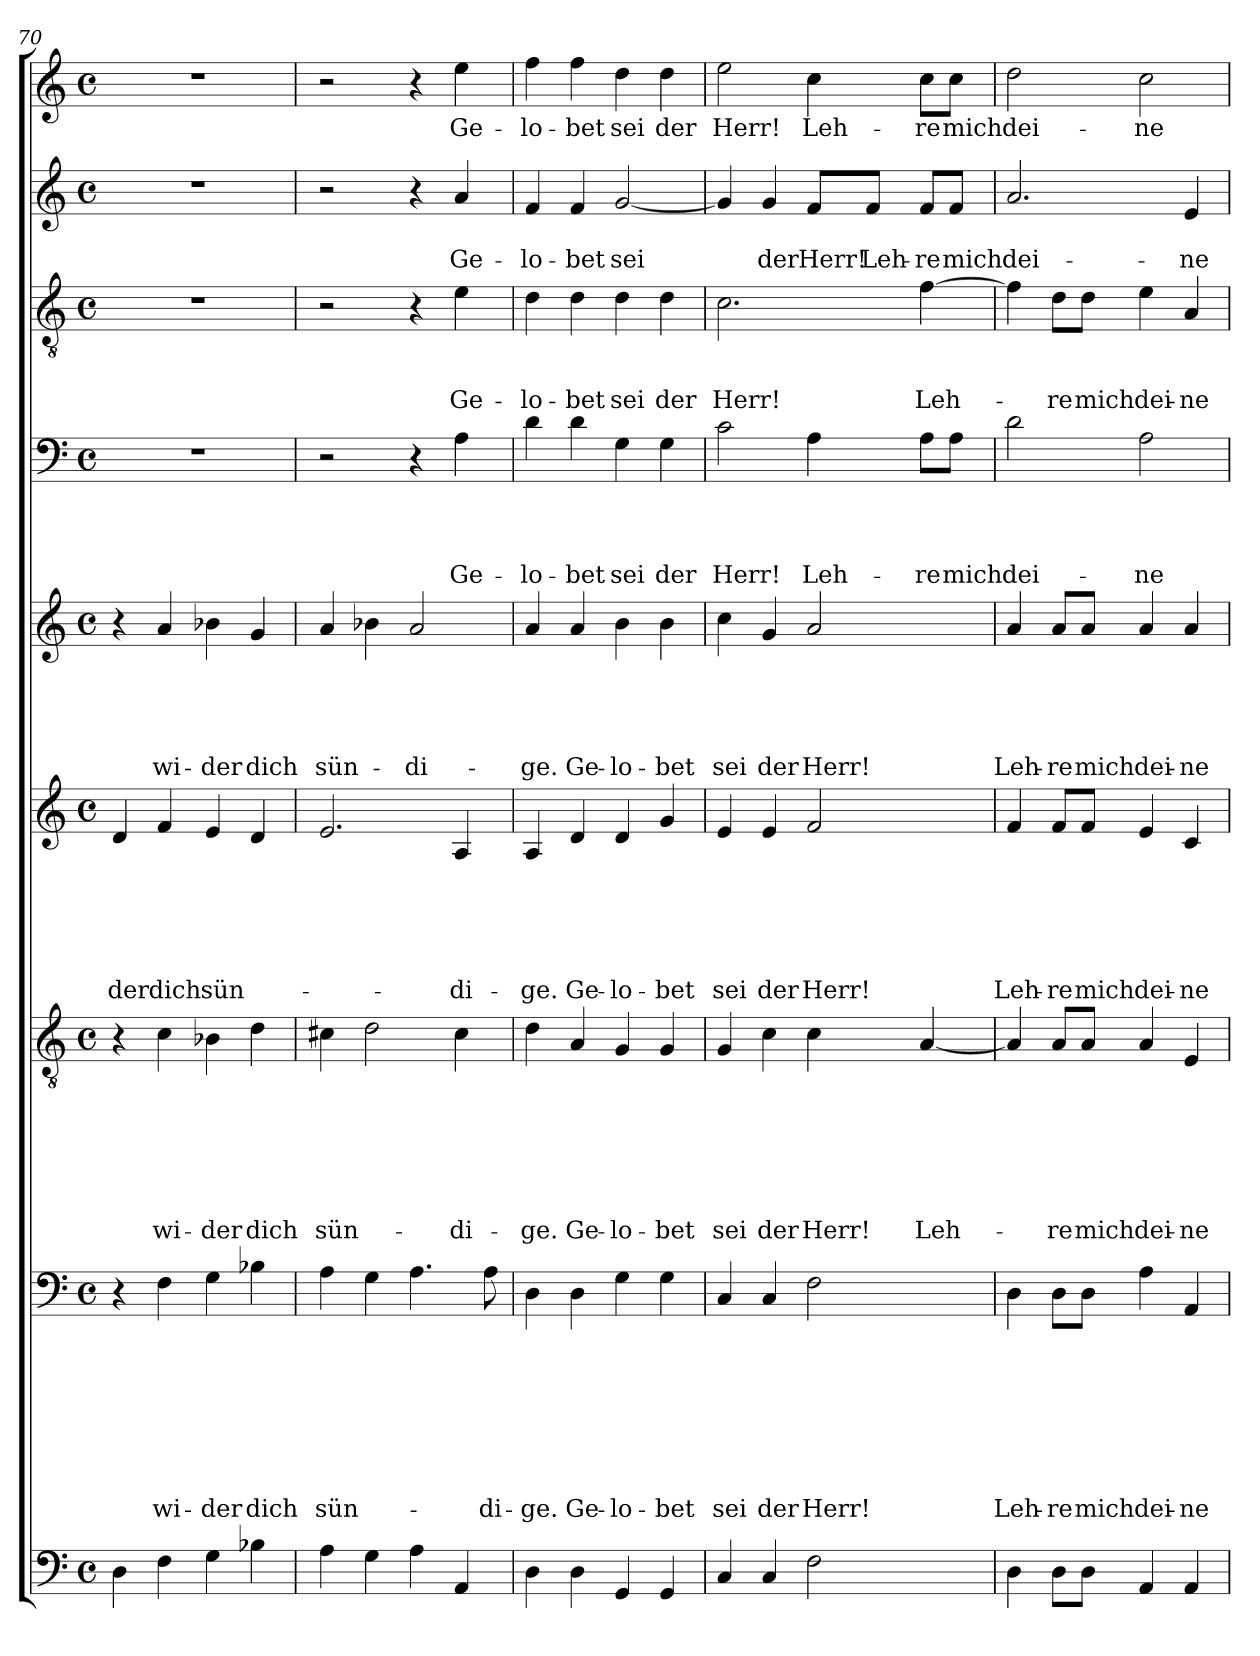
**kern	**kern	**text	**text	**text	**text	**text	**text	**text	**text	**kern	**text	**text	**text	**text	**text	**text	**text	**kern	**text	**text	**text	**text	**text	**text	**kern	**text	**text	**text	**text	**text	**kern	**text	**text	**text	**text	**kern	**text	**text	**text	**kern	**text	**text	**kern	**text
*part9	*part8	*part8	*part8	*part8	*part8	*part8	*part8	*part8	*part8	*part7	*part7	*part7	*part7	*part7	*part7	*part7	*part7	*part6	*part6	*part6	*part6	*part6	*part6	*part6	*part5	*part5	*part5	*part5	*part5	*part5	*part4	*part4	*part4	*part4	*part4	*part3	*part3	*part3	*part3	*part2	*part2	*part2	*part1	*part1
*staff9	*staff8	*staff8	*staff8	*staff8	*staff8	*staff8	*staff8	*staff8	*staff8	*staff7	*staff7	*staff7	*staff7	*staff7	*staff7	*staff7	*staff7	*staff6	*staff6	*staff6	*staff6	*staff6	*staff6	*staff6	*staff5	*staff5	*staff5	*staff5	*staff5	*staff5	*staff4	*staff4	*staff4	*staff4	*staff4	*staff3	*staff3	*staff3	*staff3	*staff2	*staff2	*staff2	*staff1	*staff1
*clefF4	*clefF4	*	*	*	*	*	*	*	*	*clefGv2	*	*	*	*	*	*	*	*clefG2	*	*	*	*	*	*	*clefG2	*	*	*	*	*	*clefF4	*	*	*	*	*clefGv2	*	*	*	*clefG2	*	*	*clefG2	*
*k[]	*k[]	*	*	*	*	*	*	*	*	*k[]	*	*	*	*	*	*	*	*k[]	*	*	*	*	*	*	*k[]	*	*	*	*	*	*k[]	*	*	*	*	*k[]	*	*	*	*k[]	*	*	*k[]	*
*C:	*C:	*	*	*	*	*	*	*	*	*C:	*	*	*	*	*	*	*	*C:	*	*	*	*	*	*	*C:	*	*	*	*	*	*C:	*	*	*	*	*C:	*	*	*	*C:	*	*	*C:	*
*M4/4	*M4/4	*	*	*	*	*	*	*	*	*M4/4	*	*	*	*	*	*	*	*M4/4	*	*	*	*	*	*	*M4/4	*	*	*	*	*	*M4/4	*	*	*	*	*M4/4	*	*	*	*M4/4	*	*	*M4/4	*
*met(c)	*met(c)	*	*	*	*	*	*	*	*	*met(c)	*	*	*	*	*	*	*	*met(c)	*	*	*	*	*	*	*met(c)	*	*	*	*	*	*met(c)	*	*	*	*	*met(c)	*	*	*	*met(c)	*	*	*met(c)	*
=70	=70	=70	=70	=70	=70	=70	=70	=70	=70	=70	=70	=70	=70	=70	=70	=70	=70	=70	=70	=70	=70	=70	=70	=70	=70	=70	=70	=70	=70	=70	=70	=70	=70	=70	=70	=70	=70	=70	=70	=70	=70	=70	=70	=70
!	!	!	!	!	!	!	!	!	!	!	!	!	!	!	!	!	!	!	!	!	!	!	!	!LO:LY:b	!	!	!	!	!	!	!	!	!	!	!	!	!	!	!	!	!	!	!	!
4D\	4r	.	.	.	.	.	.	.	.	4r	.	.	.	.	.	.	.	4d/	.	.	.	.	.	-der	4r	.	.	.	.	.	1r	.	.	.	.	1r	.	.	.	1r	.	.	1r	.
!	!	!	!	!	!	!	!	!	!LO:LY:b	!	!	!	!	!	!	!	!LO:LY:b	!	!	!	!	!	!	!LO:LY:b	!	!	!	!	!	!LO:LY:b	!	!	!	!	!	!	!	!	!	!	!	!	!	!
4F\	4F\	.	.	.	.	.	.	.	wi-	4c\	.	.	.	.	.	.	wi-	4f/	.	.	.	.	.	dich	4a/	.	.	.	.	wi-	.	.	.	.	.	.	.	.	.	.	.	.	.	.
!	!	!	!	!	!	!	!	!	!LO:LY:b	!	!	!	!	!	!	!	!LO:LY:b	!	!	!	!	!	!	!LO:LY:b	!	!	!	!	!	!LO:LY:b	!	!	!	!	!	!	!	!	!	!	!	!	!	!
4G\	4G\	.	.	.	.	.	.	.	-der	4B-X\	.	.	.	.	.	.	-der	4e/	.	.	.	.	.	sün-	4b-X\	.	.	.	.	-der	.	.	.	.	.	.	.	.	.	.	.	.	.	.
!	!	!	!	!	!	!	!	!	!LO:LY:b	!	!	!	!	!	!	!	!LO:LY:b	!	!	!	!	!	!	!	!	!	!	!	!	!LO:LY:b	!	!	!	!	!	!	!	!	!	!	!	!	!	!
4B-X\	4B-X\	.	.	.	.	.	.	.	dich	4d\	.	.	.	.	.	.	dich	4d/	.	.	.	.	.	.	4g/	.	.	.	.	dich	.	.	.	.	.	.	.	.	.	.	.	.	.	.
=71	=71	=71	=71	=71	=71	=71	=71	=71	=71	=71	=71	=71	=71	=71	=71	=71	=71	=71	=71	=71	=71	=71	=71	=71	=71	=71	=71	=71	=71	=71	=71	=71	=71	=71	=71	=71	=71	=71	=71	=71	=71	=71	=71	=71
!	!	!	!	!	!	!	!	!	!LO:LY:b	!	!	!	!	!	!	!	!LO:LY:b	!	!	!	!	!	!	!	!	!	!	!	!	!LO:LY:b	!	!	!	!	!	!	!	!	!	!	!	!	!	!
4A\	4A\	.	.	.	.	.	.	.	sün-	4c#X\	.	.	.	.	.	.	sün-	2.e/	.	.	.	.	.	.	4a/	.	.	.	.	sün-	2r	.	.	.	.	2r	.	.	.	2r	.	.	2r	.
4G\	4G\	.	.	.	.	.	.	.	.	2d\	.	.	.	.	.	.	.	.	.	.	.	.	.	.	4b-X\	.	.	.	.	.	.	.	.	.	.	.	.	.	.	.	.	.	.	.
!	!	!	!	!	!	!	!	!	!	!	!	!	!	!	!	!	!	!	!	!	!	!	!	!	!	!	!	!	!	!LO:LY:b	!	!	!	!	!	!	!	!	!	!	!	!	!	!
4A\	4.A\	.	.	.	.	.	.	.	.	.	.	.	.	.	.	.	.	.	.	.	.	.	.	.	2a/	.	.	.	.	-di-	4r	.	.	.	.	4r	.	.	.	4r	.	.	4r	.
!	!	!	!	!	!	!	!	!	!	!	!	!	!	!	!	!	!LO:LY:b	!	!	!	!	!	!	!LO:LY:b	!	!	!	!	!	!	!	!	!	!	!LO:LY:b	!	!	!	!LO:LY:b	!	!	!LO:LY:b	!	!LO:LY:b
4AA/	.	.	.	.	.	.	.	.	.	4c#\	.	.	.	.	.	.	-di-	4A/	.	.	.	.	.	-di-	.	.	.	.	.	.	4A\	.	.	.	Ge-	4e\	.	.	Ge-	4a/	.	Ge-	4ee\	Ge-
!	!	!	!	!	!	!	!	!	!LO:LY:b	!	!	!	!	!	!	!	!	!	!	!	!	!	!	!	!	!	!	!	!	!	!	!	!	!	!	!	!	!	!	!	!	!	!	!
.	8A\	.	.	.	.	.	.	.	-di-	.	.	.	.	.	.	.	.	.	.	.	.	.	.	.	.	.	.	.	.	.	.	.	.	.	.	.	.	.	.	.	.	.	.	.
=72	=72	=72	=72	=72	=72	=72	=72	=72	=72	=72	=72	=72	=72	=72	=72	=72	=72	=72	=72	=72	=72	=72	=72	=72	=72	=72	=72	=72	=72	=72	=72	=72	=72	=72	=72	=72	=72	=72	=72	=72	=72	=72	=72	=72
!	!	!	!	!	!	!	!	!	!LO:LY:b	!	!	!	!	!	!	!	!LO:LY:b	!	!	!	!	!	!	!LO:LY:b	!	!	!	!	!	!LO:LY:b	!	!	!	!	!LO:LY:b	!	!	!	!LO:LY:b	!	!	!LO:LY:b	!	!LO:LY:b
4D\	4D\	.	.	.	.	.	.	.	-ge.	4d\	.	.	.	.	.	.	-ge.	4A/	.	.	.	.	.	-ge.	4a/	.	.	.	.	-ge.	4d\	.	.	.	-lo-	4d\	.	.	-lo-	4f/	.	-lo-	4ff\	-lo-
!	!	!	!	!	!	!	!	!	!LO:LY:b	!	!	!	!	!	!	!	!LO:LY:b	!	!	!	!	!	!	!LO:LY:b	!	!	!	!	!	!LO:LY:b	!	!	!	!	!LO:LY:b	!	!	!	!LO:LY:b	!	!	!LO:LY:b	!	!LO:LY:b
4D\	4D\	.	.	.	.	.	.	.	Ge-	4A/	.	.	.	.	.	.	Ge-	4d/	.	.	.	.	.	Ge-	4a/	.	.	.	.	Ge-	4d\	.	.	.	-bet	4d\	.	.	-bet	4f/	.	-bet	4ff\	-bet
!	!	!	!	!	!	!	!	!	!LO:LY:b	!	!	!	!	!	!	!	!LO:LY:b	!	!	!	!	!	!	!LO:LY:b	!	!	!	!	!	!LO:LY:b	!	!	!	!	!LO:LY:b	!	!	!	!LO:LY:b	!	!	!LO:LY:b	!	!LO:LY:b
4GG/	4G\	.	.	.	.	.	.	.	-lo-	4G/	.	.	.	.	.	.	-lo-	4d/	.	.	.	.	.	-lo-	4b\	.	.	.	.	-lo-	4G\	.	.	.	sei	4d\	.	.	sei	[2g/	.	sei	4dd\	sei
!	!	!	!	!	!	!	!	!	!LO:LY:b	!	!	!	!	!	!	!	!LO:LY:b	!	!	!	!	!	!	!LO:LY:b	!	!	!	!	!	!LO:LY:b	!	!	!	!	!LO:LY:b	!	!	!	!LO:LY:b	!	!	!	!	!LO:LY:b
4GG/	4G\	.	.	.	.	.	.	.	-bet	4G/	.	.	.	.	.	.	-bet	4g/	.	.	.	.	.	-bet	4b\	.	.	.	.	-bet	4G\	.	.	.	der	4d\	.	.	der	.	.	.	4dd\	der
=73	=73	=73	=73	=73	=73	=73	=73	=73	=73	=73	=73	=73	=73	=73	=73	=73	=73	=73	=73	=73	=73	=73	=73	=73	=73	=73	=73	=73	=73	=73	=73	=73	=73	=73	=73	=73	=73	=73	=73	=73	=73	=73	=73	=73
!	!	!	!	!	!	!	!	!	!LO:LY:b	!	!	!	!	!	!	!	!LO:LY:b	!	!	!	!	!	!	!LO:LY:b	!	!	!	!	!	!LO:LY:b	!	!	!	!	!LO:LY:b	!	!	!	!LO:LY:b	!	!	!	!	!LO:LY:b
4C/	4C/	.	.	.	.	.	.	.	sei	4G/	.	.	.	.	.	.	sei	4e/	.	.	.	.	.	sei	4cc\	.	.	.	.	sei	2c\	.	.	.	Herr!	2.c\	.	.	Herr!	4g/]	.	.	2ee\	Herr!
!	!	!	!	!	!	!	!	!	!LO:LY:b	!	!	!	!	!	!	!	!LO:LY:b	!	!	!	!	!	!	!LO:LY:b	!	!	!	!	!	!LO:LY:b	!	!	!	!	!	!	!	!	!	!	!	!LO:LY:b	!	!
4C/	4C/	.	.	.	.	.	.	.	der	4c\	.	.	.	.	.	.	der	4e/	.	.	.	.	.	der	4g/	.	.	.	.	der	.	.	.	.	.	.	.	.	.	4g/	.	der	.	.
!	!	!	!	!	!	!	!	!	!LO:LY:b	!	!	!	!	!	!	!	!LO:LY:b	!	!	!	!	!	!	!LO:LY:b	!	!	!	!	!	!LO:LY:b	!	!	!	!	!LO:LY:b	!	!	!	!	!	!	!LO:LY:b	!	!LO:LY:b
2F\	2F\	.	.	.	.	.	.	.	Herr!	4c\	.	.	.	.	.	.	Herr!	2f/	.	.	.	.	.	Herr!	2a/	.	.	.	.	Herr!	4A\	.	.	.	Leh-	.	.	.	.	8f/L	.	Herr!	4cc\	Leh-
!	!	!	!	!	!	!	!	!	!	!	!	!	!	!	!	!	!	!	!	!	!	!	!	!	!	!	!	!	!	!	!	!	!	!	!	!	!	!	!	!	!	!LO:LY:b	!	!
.	.	.	.	.	.	.	.	.	.	.	.	.	.	.	.	.	.	.	.	.	.	.	.	.	.	.	.	.	.	.	.	.	.	.	.	.	.	.	.	8f/J	.	Leh-	.	.
!	!	!	!	!	!	!	!	!	!	!	!	!	!	!	!	!	!LO:LY:b	!	!	!	!	!	!	!	!	!	!	!	!	!	!	!	!	!	!LO:LY:b	!	!	!	!LO:LY:b	!	!	!LO:LY:b	!	!LO:LY:b
.	.	.	.	.	.	.	.	.	.	[4A/	.	.	.	.	.	.	Leh-	.	.	.	.	.	.	.	.	.	.	.	.	.	8A\L	.	.	.	-re	[4f\	.	.	Leh-	8f/L	.	-re	8cc\L	-re
!	!	!	!	!	!	!	!	!	!	!	!	!	!	!	!	!	!	!	!	!	!	!	!	!	!	!	!	!	!	!	!	!	!	!	!LO:LY:b	!	!	!	!	!	!	!LO:LY:b	!	!LO:LY:b
.	.	.	.	.	.	.	.	.	.	.	.	.	.	.	.	.	.	.	.	.	.	.	.	.	.	.	.	.	.	.	8A\J	.	.	.	mich	.	.	.	.	8f/J	.	mich	8cc\J	mich
=74	=74	=74	=74	=74	=74	=74	=74	=74	=74	=74	=74	=74	=74	=74	=74	=74	=74	=74	=74	=74	=74	=74	=74	=74	=74	=74	=74	=74	=74	=74	=74	=74	=74	=74	=74	=74	=74	=74	=74	=74	=74	=74	=74	=74
!	!	!	!	!	!	!	!	!	!LO:LY:b	!	!	!	!	!	!	!	!	!	!	!	!	!	!	!LO:LY:b	!	!	!	!	!	!LO:LY:b	!	!	!	!	!LO:LY:b	!	!	!	!	!	!	!LO:LY:b	!	!LO:LY:b
4D\	4D\	.	.	.	.	.	.	.	Leh-	4A/]	.	.	.	.	.	.	.	4f/	.	.	.	.	.	Leh-	4a/	.	.	.	.	Leh-	2d\	.	.	.	dei-	4f\]	.	.	.	2.a/	.	dei-	2dd\	dei-
!	!	!	!	!	!	!	!	!	!LO:LY:b	!	!	!	!	!	!	!	!LO:LY:b	!	!	!	!	!	!	!LO:LY:b	!	!	!	!	!	!LO:LY:b	!	!	!	!	!	!	!	!	!LO:LY:b	!	!	!	!	!
8D\L	8D\L	.	.	.	.	.	.	.	-re	8A/L	.	.	.	.	.	.	-re	8f/L	.	.	.	.	.	-re	8a/L	.	.	.	.	-re	.	.	.	.	.	8d\L	.	.	-re	.	.	.	.	.
!	!	!	!	!	!	!	!	!	!LO:LY:b	!	!	!	!	!	!	!	!LO:LY:b	!	!	!	!	!	!	!LO:LY:b	!	!	!	!	!	!LO:LY:b	!	!	!	!	!	!	!	!	!LO:LY:b	!	!	!	!	!
8D\J	8D\J	.	.	.	.	.	.	.	mich	8A/J	.	.	.	.	.	.	mich	8f/J	.	.	.	.	.	mich	8a/J	.	.	.	.	mich	.	.	.	.	.	8d\J	.	.	mich	.	.	.	.	.
!	!	!	!	!	!	!	!	!	!LO:LY:b	!	!	!	!	!	!	!	!LO:LY:b	!	!	!	!	!	!	!LO:LY:b	!	!	!	!	!	!LO:LY:b	!	!	!	!	!LO:LY:b	!	!	!	!LO:LY:b	!	!	!	!	!LO:LY:b
4AA/	4A\	.	.	.	.	.	.	.	dei-	4A/	.	.	.	.	.	.	dei-	4e/	.	.	.	.	.	dei-	4a/	.	.	.	.	dei-	2A\	.	.	.	-ne	4e\	.	.	dei-	.	.	.	2cc\	-ne
!	!	!	!	!	!	!	!	!	!LO:LY:b	!	!	!	!	!	!	!	!LO:LY:b	!	!	!	!	!	!	!LO:LY:b	!	!	!	!	!	!LO:LY:b	!	!	!	!	!	!	!	!	!LO:LY:b	!	!	!LO:LY:b	!	!
4AA/	4AA/	.	.	.	.	.	.	.	-ne	4E/	.	.	.	.	.	.	-ne	4c/	.	.	.	.	.	-ne	4a/	.	.	.	.	-ne	.	.	.	.	.	4A/	.	.	-ne	4e/	.	-ne	.	.
=	=	=	=	=	=	=	=	=	=	=	=	=	=	=	=	=	=	=	=	=	=	=	=	=	=	=	=	=	=	=	=	=	=	=	=	=	=	=	=	=	=	=	=	=
*-	*-	*-	*-	*-	*-	*-	*-	*-	*-	*-	*-	*-	*-	*-	*-	*-	*-	*-	*-	*-	*-	*-	*-	*-	*-	*-	*-	*-	*-	*-	*-	*-	*-	*-	*-	*-	*-	*-	*-	*-	*-	*-	*-	*-
